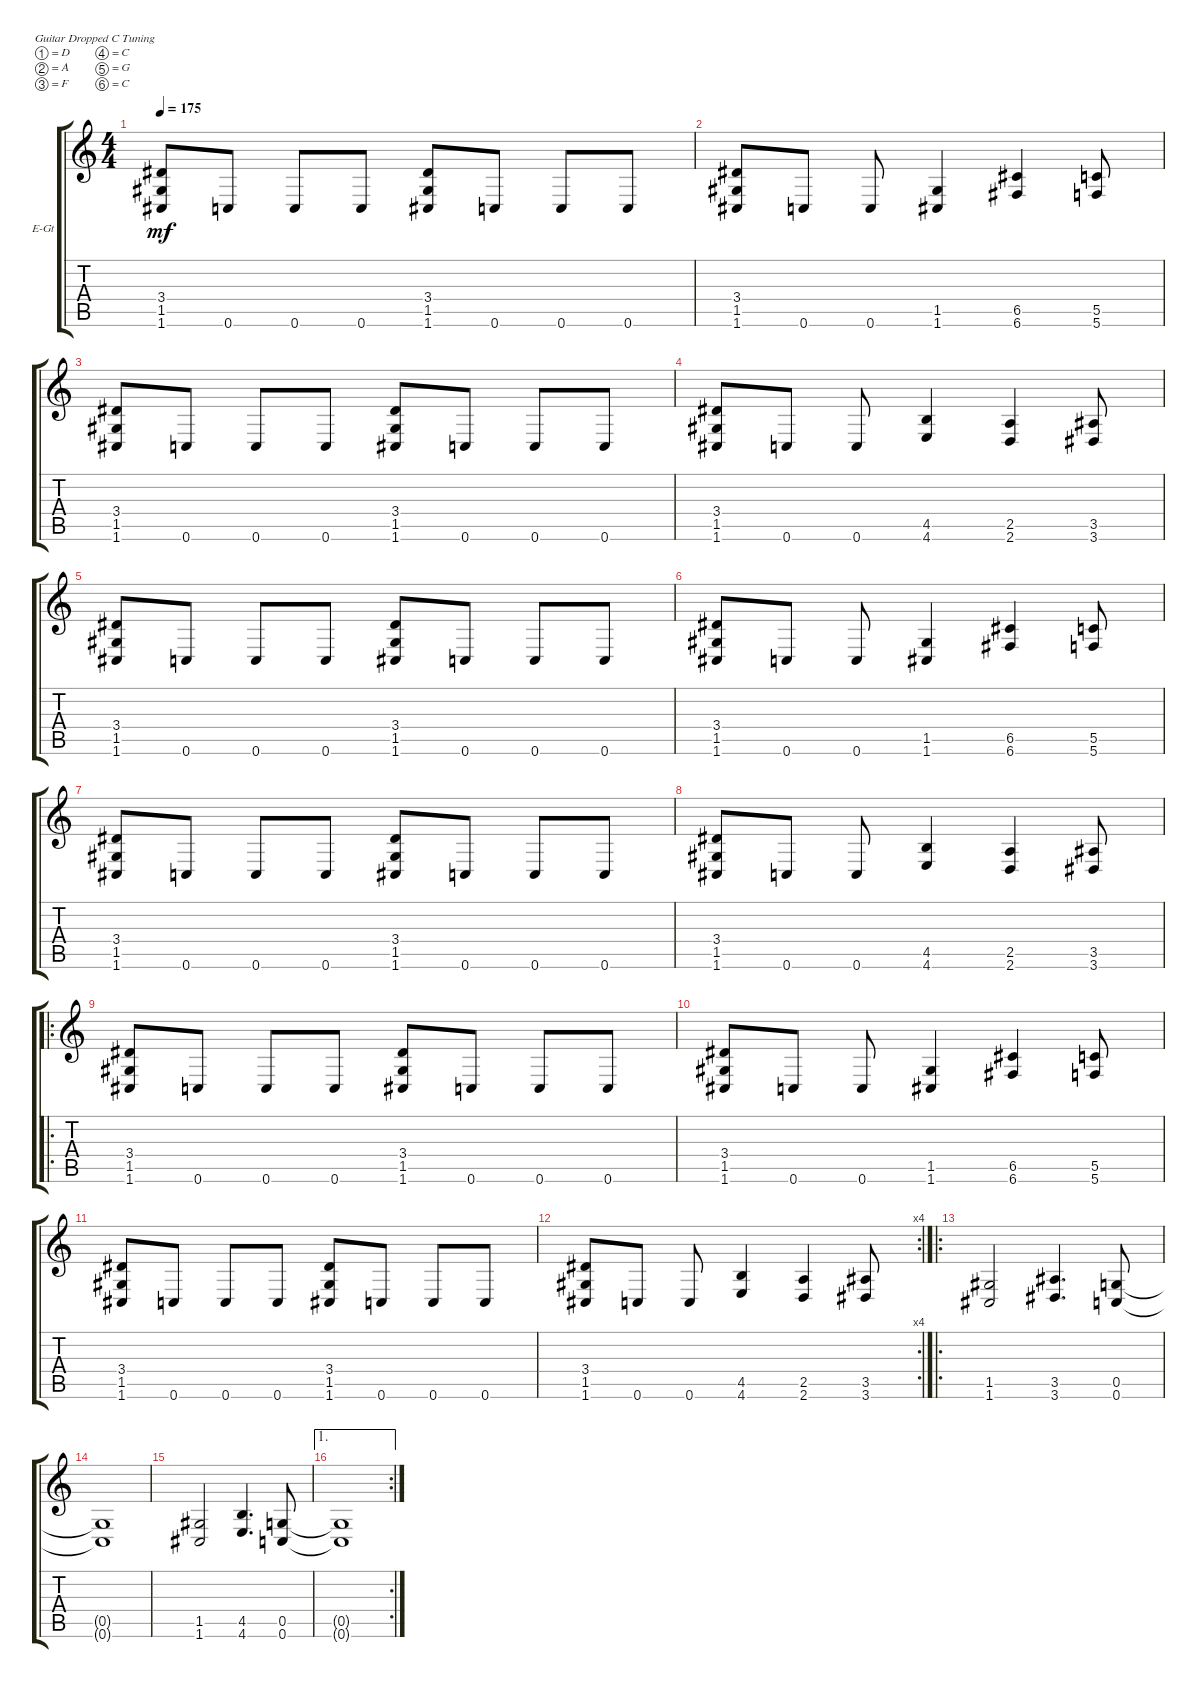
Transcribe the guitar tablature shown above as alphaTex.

\bracketExtendMode groupsimilarinstruments
\firstSystemTrackNameOrientation horizontal
\otherSystemsTrackNameOrientation horizontal
\track ("Electric Guitar 1" "E-Gt") {instrument distortionguitar}
\staff {score tabs}
\tuning (D4 A3 F3 C3 G2 C2)
\ts (4 4)
\tempo 175
\clef g2
\ks c
(1.6 1.5 3.4).8{dy mf instrument distortionguitar} 0.6.8 0.6.8 0.6.8 (1.6 1.5 3.4).8 0.6.8 0.6.8 0.6.8 |
(1.6 1.5 3.4).8 0.6.8 0.6.8 (1.6 1.5).4 (6.6 6.5).4 (5.6 5.5).8 |
(1.6 1.5 3.4).8 0.6.8 0.6.8 0.6.8 (1.6 1.5 3.4).8 0.6.8 0.6.8 0.6.8 |
(1.6 1.5 3.4).8 0.6.8 0.6.8 (4.6 4.5).4 (2.6 2.5).4 (3.6 3.5).8 |
(1.6 1.5 3.4).8 0.6.8 0.6.8 0.6.8 (1.6 1.5 3.4).8 0.6.8 0.6.8 0.6.8 |
(1.6 1.5 3.4).8 0.6.8 0.6.8 (1.6 1.5).4 (6.6 6.5).4 (5.6 5.5).8 |
(1.6 1.5 3.4).8 0.6.8 0.6.8 0.6.8 (1.6 1.5 3.4).8 0.6.8 0.6.8 0.6.8 |
(1.6 1.5 3.4).8 0.6.8 0.6.8 (4.6 4.5).4 (2.6 2.5).4 (3.6 3.5).8 |
\ro
(1.6 1.5 3.4).8 0.6.8 0.6.8 0.6.8 (1.6 1.5 3.4).8 0.6.8 0.6.8 0.6.8 |
(1.6 1.5 3.4).8 0.6.8 0.6.8 (1.6 1.5).4 (6.6 6.5).4 (5.6 5.5).8 |
(1.6 1.5 3.4).8 0.6.8 0.6.8 0.6.8 (1.6 1.5 3.4).8 0.6.8 0.6.8 0.6.8 |
\rc 4
(1.6 1.5 3.4).8 0.6.8 0.6.8 (4.6 4.5).4 (2.6 2.5).4 (3.6 3.5).8 |
\ro
(1.6 1.5).2 (3.6 3.5).4{d} (0.6 0.5).8 |
(0.6{t} 0.5{t}).1 |
(1.6 1.5).2 (4.6 4.5).4{d} (0.6 0.5).8 |
\ae 1
\rc 2
(0.6{t} 0.5{t}).1
